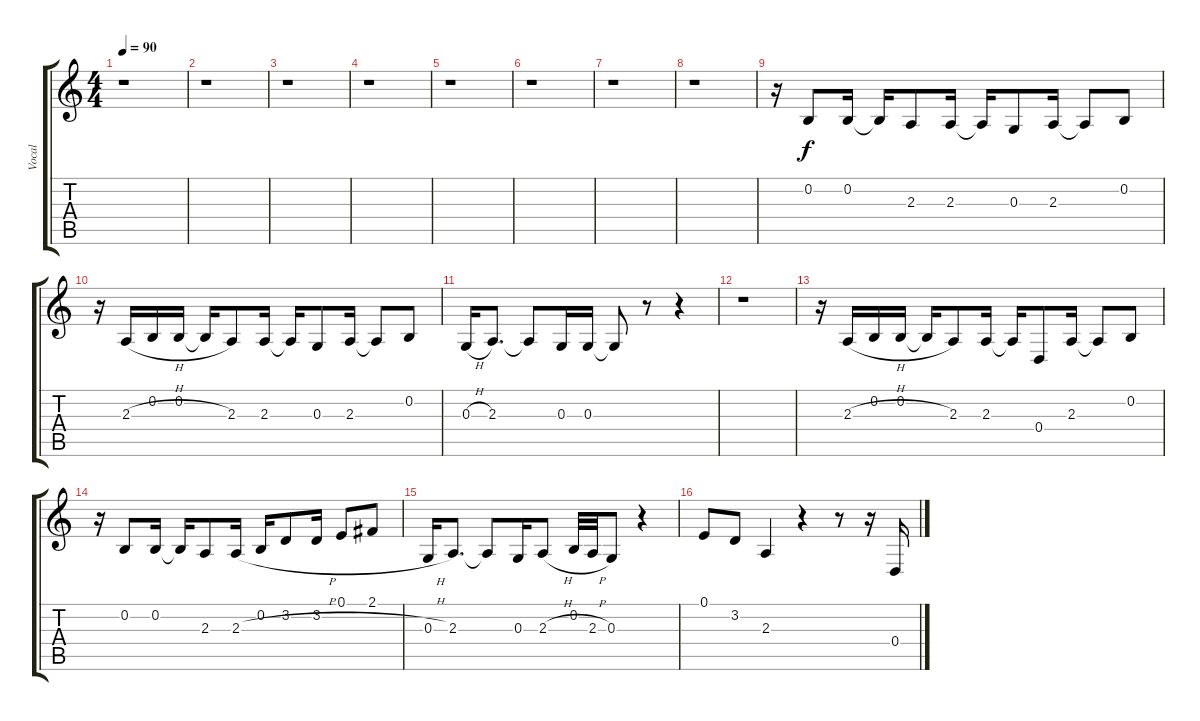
\track ("Vocal" "Vocal") {instrument lead6voice}
\staff {score tabs}
\tuning (E4 B3 G3 D3 A2 E2) {hide}
\ts (4 4)
\tempo 90
\clef g2
\ks c
r.1{dy f} |
r.1 |
r.1 |
r.1 |
r.1 |
r.1 |
r.1 |
r.1 |
r.16 0.2.8 0.2.16 0.2{t}.16 2.3.8 2.3.16 2.3{t}.16 0.3.8 2.3.16 2.3{t}.8 0.2.8 |
r.16 2.3{h}.16 0.2.16 0.2.16 0.2{t}.16 2.3.8 2.3.16 2.3{t}.16 0.3.8 2.3.16 2.3{t}.8 0.2.8 |
0.3{h}.16 2.3.8{d} 2.3{t}.8 0.3.16 0.3.16 0.3{t}.8 r.8 r.4 |
r.1 |
r.16 2.3{h}.16 0.2.16 0.2.16 0.2{t}.16 2.3.8 2.3.16 2.3{t}.16 0.4.8 2.3.16 2.3{t}.8 0.2.8 |
r.16 0.2.8 0.2.16 0.2{t}.16 2.3.8 2.3{h}.16 0.2.16 3.2.8 3.2.16 0.1.8 2.1.8 |
0.3{h}.16 2.3.8{d} 2.3{t}.8 0.3.16 2.3{h}.8 0.2.32 2.3{h}.32 0.3.8 r.4 |
0.1.8 3.2{h}.8 2.3.4 r.4 r.8 r.16 0.4.16
